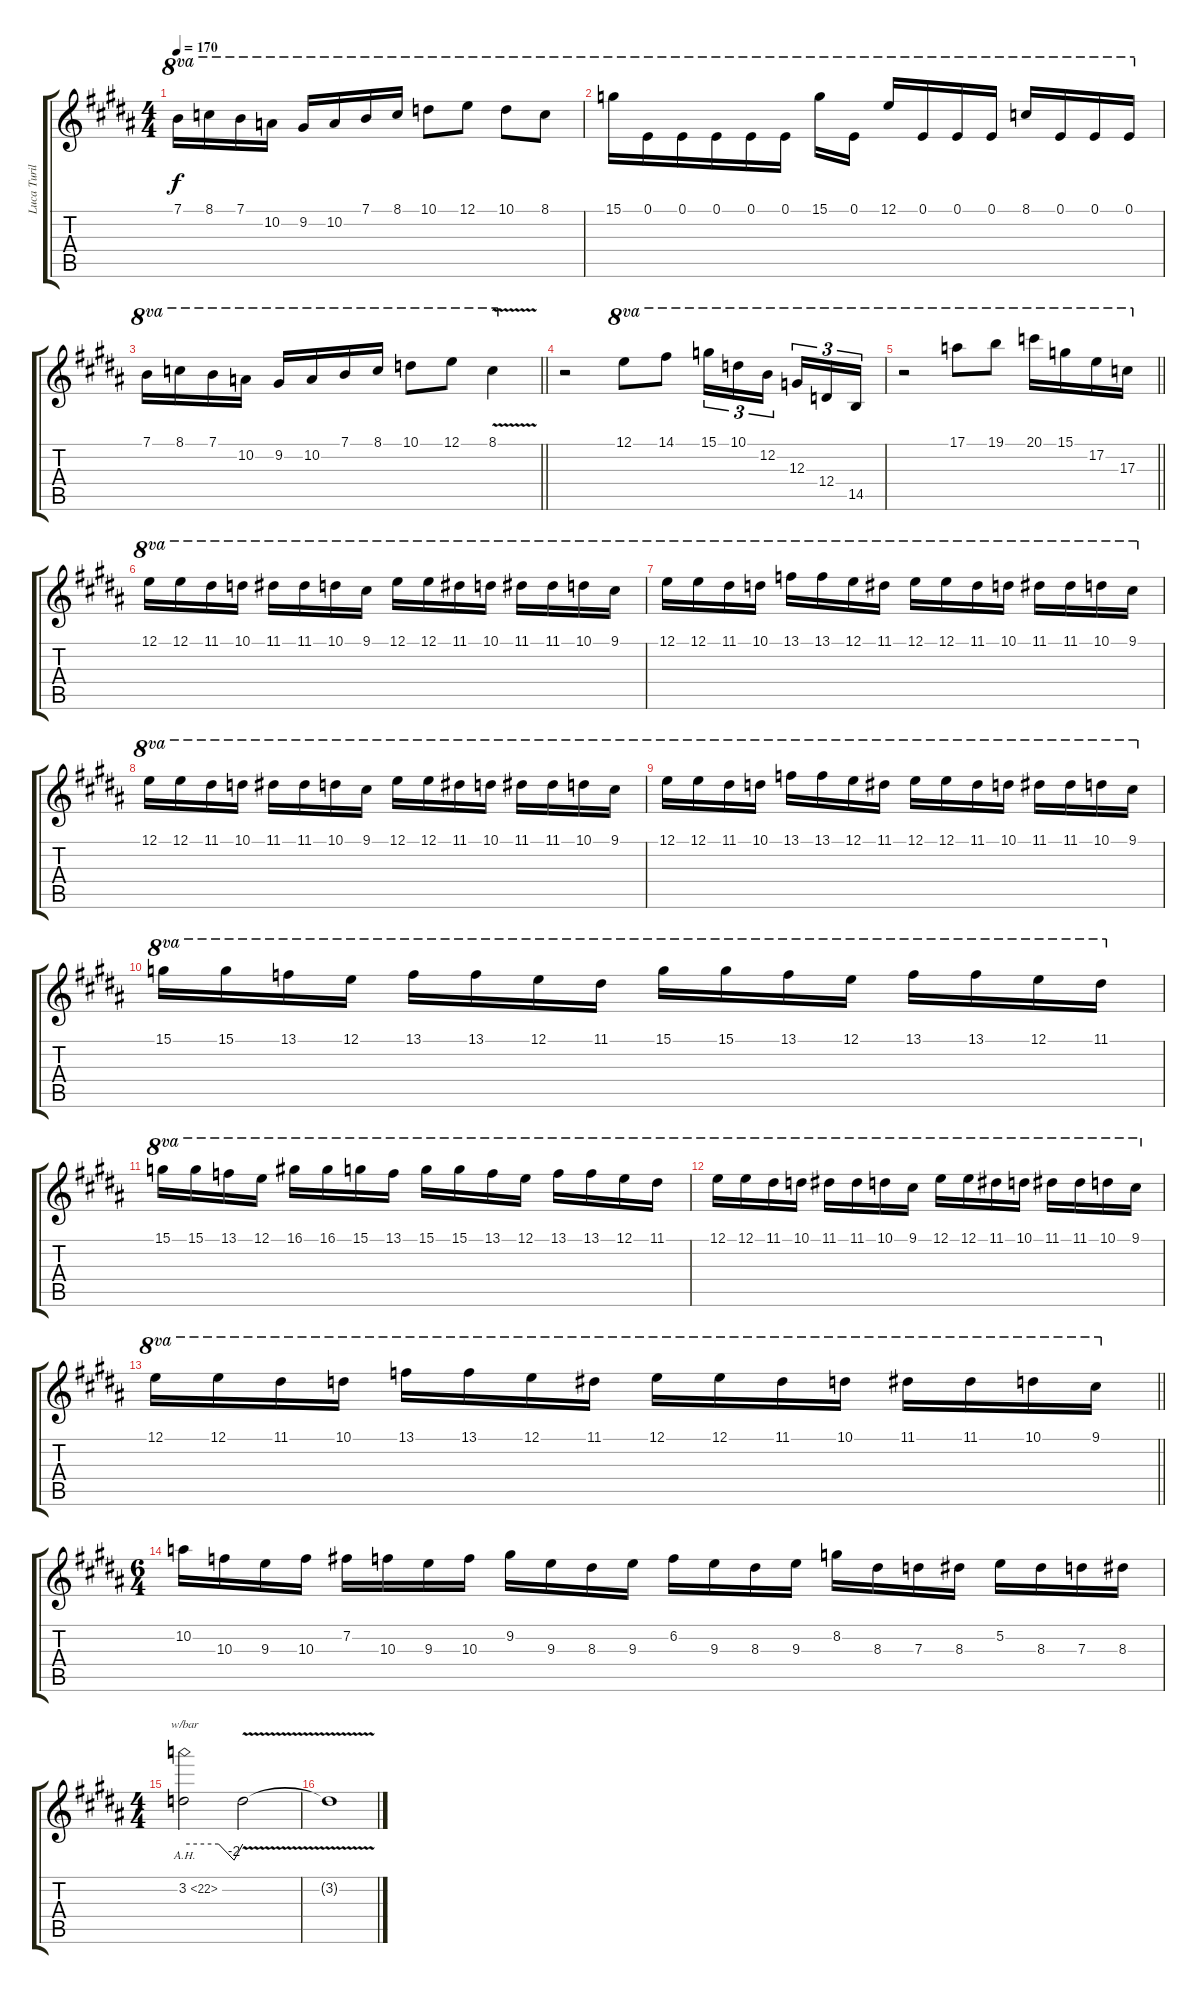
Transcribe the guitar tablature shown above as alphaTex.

\track ("Luca Turilli (Lead II)" "Luca Turil") {instrument distortionguitar}
\staff {score tabs}
\tuning (E4 B3 G3 D3 A2 E2) {hide}
\ts (4 4)
\tempo 170
\clef g2
\ks g#minor
7.1.16{ot 8va dy f} 8.1.16{ot 8va} 7.1.16{ot 8va} 10.2.16{ot 8va} 9.2.16{ot 8va} 10.2.16{ot 8va} 7.1.16{ot 8va} 8.1.16{ot 8va} 10.1.8{ot 8va} 12.1.8{ot 8va} 10.1.8{ot 8va} 8.1.8{ot 8va} |
15.1.16{ot 8va} 0.1.16{ot 8va} 0.1.16{ot 8va} 0.1.16{ot 8va beam merge} 0.1.16{ot 8va} 0.1.16{ot 8va beam split} 15.1.16{ot 8va} 0.1.16{ot 8va} 12.1.16{ot 8va} 0.1.16{ot 8va} 0.1.16{ot 8va} 0.1.16{ot 8va} 8.1.16{ot 8va} 0.1.16{ot 8va} 0.1.16{ot 8va} 0.1.16{ot 8va} |
\barLineRight lightlight
7.1.16{ot 8va} 8.1.16{ot 8va} 7.1.16{ot 8va} 10.2.16{ot 8va} 9.2.16{ot 8va} 10.2.16{ot 8va} 7.1.16{ot 8va} 8.1.16{ot 8va} 10.1.8{ot 8va} 12.1.8{ot 8va} 8.1{v}.4{ot 8va} |
\section ("" " ")
r.2 12.1.8{ot 8va} 14.1.8{ot 8va} 15.1.16{tu (3 2) ot 8va} 10.1.16{tu (3 2) ot 8va} 12.2.16{tu (3 2) ot 8va beam splitsecondary} 12.3.16{tu (3 2) ot 8va} 12.4.16{tu (3 2) ot 8va} 14.5.16{tu (3 2) ot 8va} |
\barLineRight lightlight
r.2{ot 8va} 17.1.8{ot 8va} 19.1.8{ot 8va} 20.1.16{ot 8va} 15.1.16{ot 8va} 17.2.16{ot 8va} 17.3.16{ot 8va} |
\section ("" " ")
12.1.16{ot 8va} 12.1.16{ot 8va} 11.1.16{ot 8va} 10.1.16{ot 8va} 11.1.16{ot 8va} 11.1.16{ot 8va} 10.1.16{ot 8va} 9.1.16{ot 8va} 12.1.16{ot 8va} 12.1.16{ot 8va} 11.1.16{ot 8va} 10.1.16{ot 8va} 11.1.16{ot 8va} 11.1.16{ot 8va} 10.1.16{ot 8va} 9.1.16{ot 8va} |
12.1.16{ot 8va} 12.1.16{ot 8va} 11.1.16{ot 8va} 10.1.16{ot 8va} 13.1.16{ot 8va} 13.1.16{ot 8va} 12.1.16{ot 8va} 11.1.16{ot 8va} 12.1.16{ot 8va} 12.1.16{ot 8va} 11.1.16{ot 8va} 10.1.16{ot 8va} 11.1.16{ot 8va} 11.1.16{ot 8va} 10.1.16{ot 8va} 9.1.16{ot 8va} |
12.1.16{ot 8va} 12.1.16{ot 8va} 11.1.16{ot 8va} 10.1.16{ot 8va} 11.1.16{ot 8va} 11.1.16{ot 8va} 10.1.16{ot 8va} 9.1.16{ot 8va} 12.1.16{ot 8va} 12.1.16{ot 8va} 11.1.16{ot 8va} 10.1.16{ot 8va} 11.1.16{ot 8va} 11.1.16{ot 8va} 10.1.16{ot 8va} 9.1.16{ot 8va} |
12.1.16{ot 8va} 12.1.16{ot 8va} 11.1.16{ot 8va} 10.1.16{ot 8va} 13.1.16{ot 8va} 13.1.16{ot 8va} 12.1.16{ot 8va} 11.1.16{ot 8va} 12.1.16{ot 8va} 12.1.16{ot 8va} 11.1.16{ot 8va} 10.1.16{ot 8va} 11.1.16{ot 8va} 11.1.16{ot 8va} 10.1.16{ot 8va} 9.1.16{ot 8va} |
15.1.16{ot 8va} 15.1.16{ot 8va} 13.1.16{ot 8va} 12.1.16{ot 8va} 13.1.16{ot 8va} 13.1.16{ot 8va} 12.1.16{ot 8va} 11.1.16{ot 8va} 15.1.16{ot 8va} 15.1.16{ot 8va} 13.1.16{ot 8va} 12.1.16{ot 8va} 13.1.16{ot 8va} 13.1.16{ot 8va} 12.1.16{ot 8va} 11.1.16{ot 8va} |
15.1.16{ot 8va} 15.1.16{ot 8va} 13.1.16{ot 8va} 12.1.16{ot 8va} 16.1.16{ot 8va} 16.1.16{ot 8va} 15.1.16{ot 8va} 13.1.16{ot 8va} 15.1.16{ot 8va} 15.1.16{ot 8va} 13.1.16{ot 8va} 12.1.16{ot 8va} 13.1.16{ot 8va} 13.1.16{ot 8va} 12.1.16{ot 8va} 11.1.16{ot 8va} |
12.1.16{ot 8va} 12.1.16{ot 8va} 11.1.16{ot 8va} 10.1.16{ot 8va} 11.1.16{ot 8va} 11.1.16{ot 8va} 10.1.16{ot 8va} 9.1.16{ot 8va} 12.1.16{ot 8va} 12.1.16{ot 8va} 11.1.16{ot 8va} 10.1.16{ot 8va} 11.1.16{ot 8va} 11.1.16{ot 8va} 10.1.16{ot 8va} 9.1.16{ot 8va} |
\barLineRight lightlight
12.1.16{ot 8va} 12.1.16{ot 8va} 11.1.16{ot 8va} 10.1.16{ot 8va} 13.1.16{ot 8va} 13.1.16{ot 8va} 12.1.16{ot 8va} 11.1.16{ot 8va} 12.1.16{ot 8va} 12.1.16{ot 8va} 11.1.16{ot 8va} 10.1.16{ot 8va} 11.1.16{ot 8va} 11.1.16{ot 8va} 10.1.16{ot 8va} 9.1.16{ot 8va} |
\ts (6 4)
\section ("" " ")
10.2.16 10.3.16 9.3.16 10.3.16{beam split} 7.2.16 10.3.16 9.3.16 10.3.16{beam split} 9.2.16 9.3.16 8.3.16 9.3.16{beam split} 6.2.16 9.3.16 8.3.16 9.3.16{beam split} 8.2.16 8.3.16 7.3.16 8.3.16{beam split} 5.2.16 8.3.16 7.3.16 8.3.16 |
\ts (4 4)
3.2{ah 19}.2{tbe (custom default 0 0 35 0 51 -8 60 0)} 3.2{v t}.2 |
3.2{t}.1
